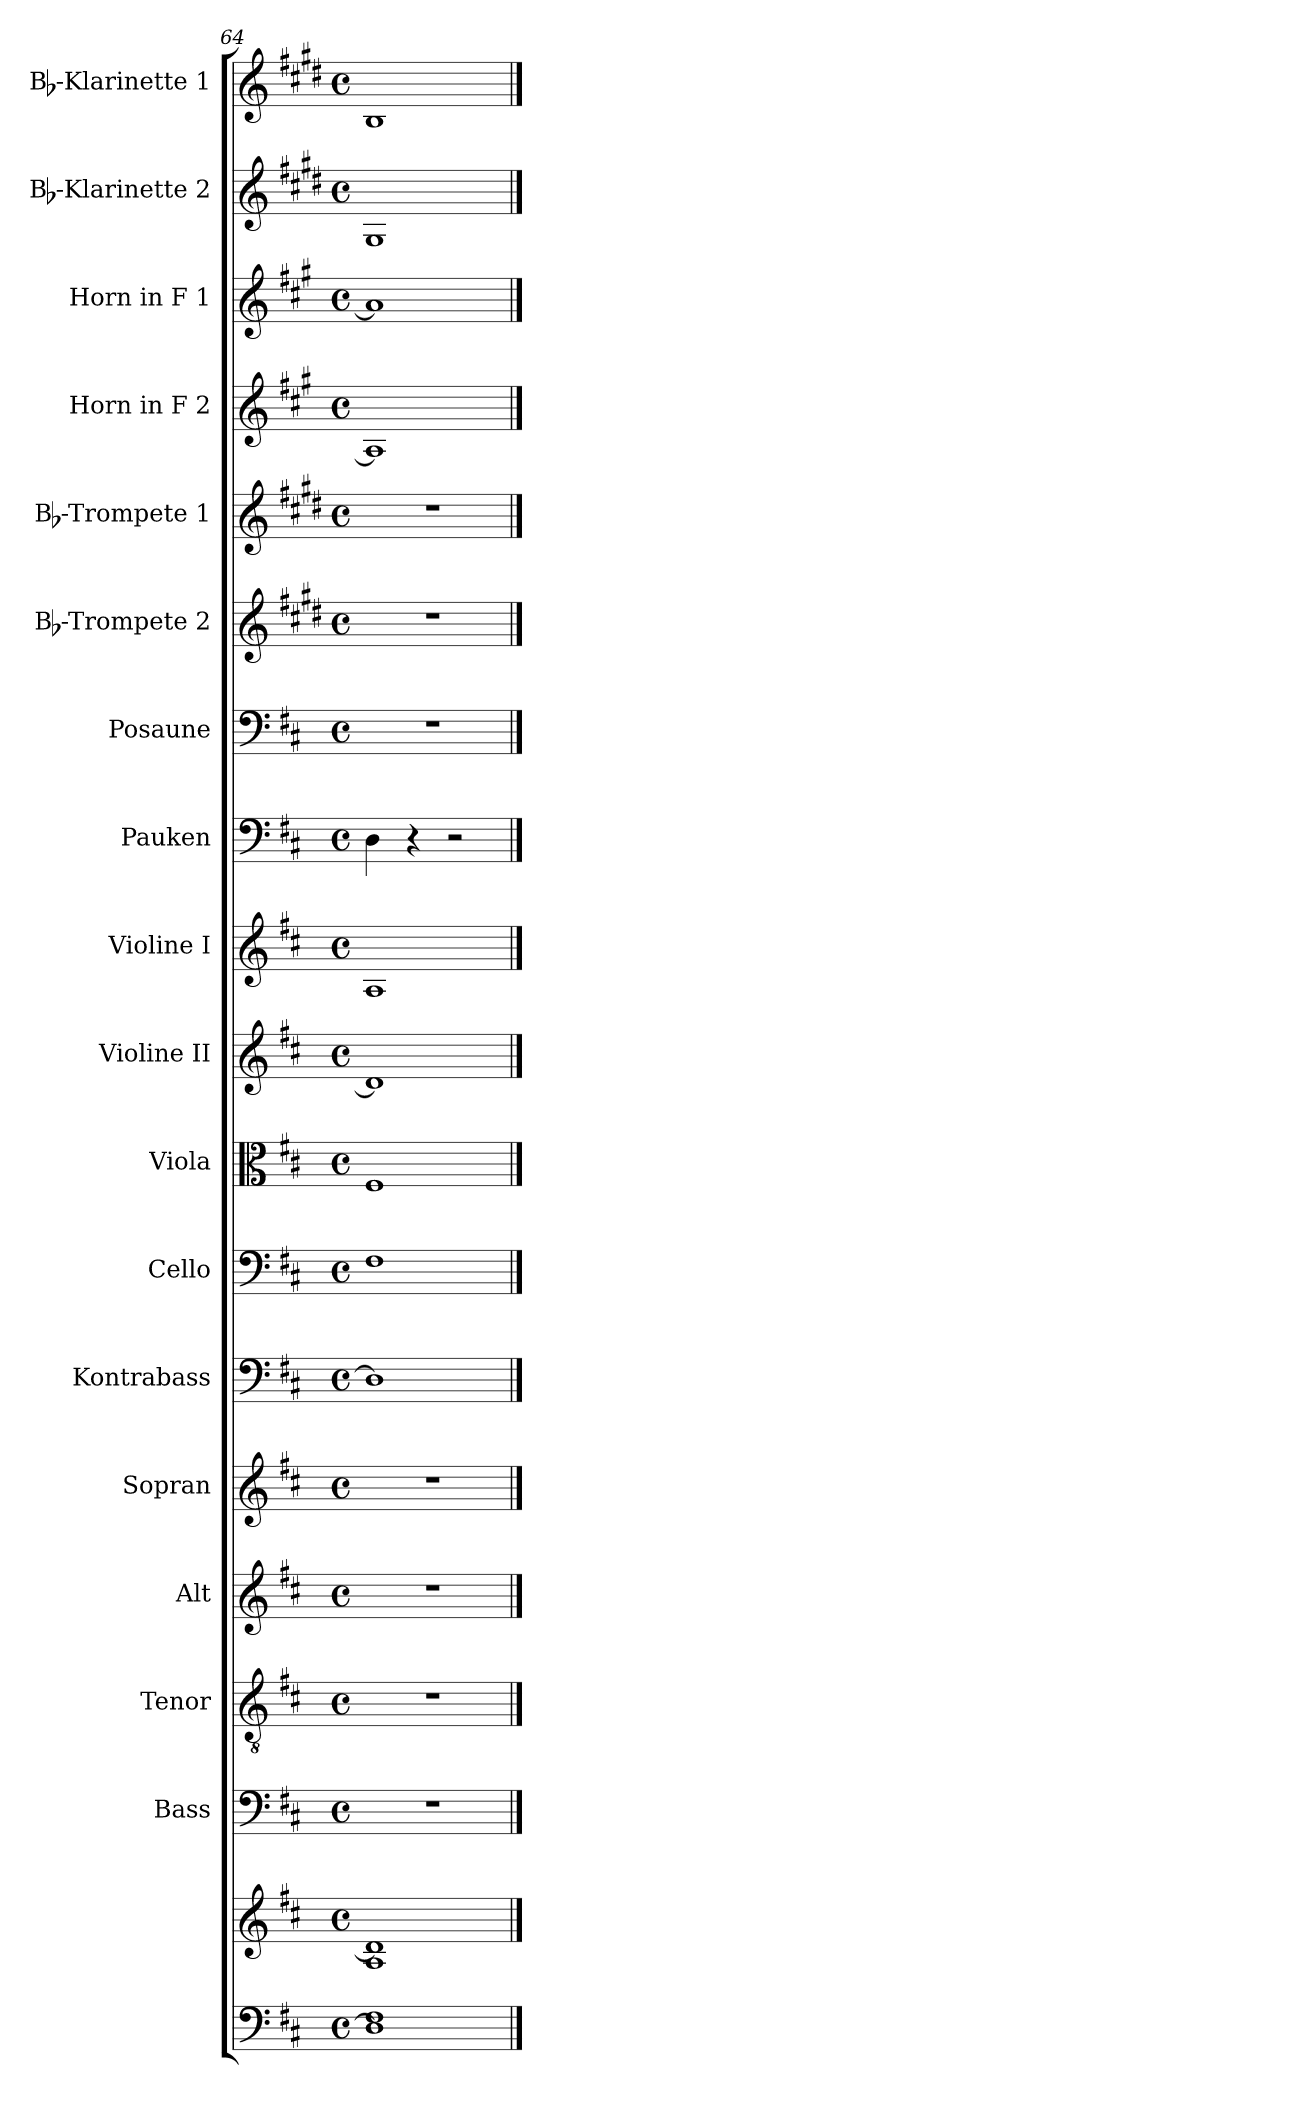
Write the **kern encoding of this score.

**kern	**kern	**kern	**kern	**kern	**kern	**kern	**kern	**kern	**kern	**kern	**kern	**kern	**kern	**kern	**kern	**kern	**kern	**kern
*part18	*part18	*part17	*part16	*part15	*part14	*part13	*part12	*part11	*part10	*part9	*part8	*part7	*part6	*part5	*part4	*part3	*part2	*part1
*staff19	*staff18	*staff17	*staff16	*staff15	*staff14	*staff13	*staff12	*staff11	*staff10	*staff9	*staff8	*staff7	*staff6	*staff5	*staff4	*staff3	*staff2	*staff1
*	*	*I"Bass	*I"Tenor	*I"Alt	*I"Sopran	*I"Kontrabass	*I"Cello	*I"Viola	*I"Violine II	*I"Violine I	*I"Pauken	*I"Posaune	*I"Bb-Trompete 2	*I"Bb-Trompete 1	*I"Horn in F 2	*I"Horn in F 1	*I"Bb-Klarinette 2	*I"Bb-Klarinette 1
*	*	*I'B.	*I'T.	*I'A.	*I'S.	*I'Kb.	*	*I'Vla.	*I'Vl. II	*I'Vl. I	*I'Pk.	*I'Pos.	*I'Bb Trp. 2	*I'Bb Trp. 1	*	*	*I'Bb Kl. 2	*I'Bb Kl. 1
*clefF4	*clefG2	*clefF4	*clefGv2	*clefG2	*clefG2	*clefF4	*clefF4	*clefC3	*clefG2	*clefG2	*clefF4	*clefF4	*clefG2	*clefG2	*clefG2	*clefG2	*clefG2	*clefG2
*	*	*	*	*	*	*ITrd7c12	*	*	*	*	*	*	*ITrd1c2	*ITrd1c2	*ITrd4c7	*ITrd4c7	*ITrd1c2	*ITrd1c2
*k[f#c#]	*k[f#c#]	*k[f#c#]	*k[f#c#]	*k[f#c#]	*k[f#c#]	*k[f#c#]	*k[f#c#]	*k[f#c#]	*k[f#c#]	*k[f#c#]	*k[f#c#]	*k[f#c#]	*k[f#c#]	*k[f#c#]	*k[f#c#]	*k[f#c#]	*k[f#c#]	*k[f#c#]
*D:	*D:	*D:	*D:	*D:	*D:	*D:	*D:	*D:	*D:	*D:	*D:	*D:	*D:	*D:	*D:	*D:	*D:	*D:
*M4/4	*M4/4	*M4/4	*M4/4	*M4/4	*M4/4	*M4/4	*M4/4	*M4/4	*M4/4	*M4/4	*M4/4	*M4/4	*M4/4	*M4/4	*M4/4	*M4/4	*M4/4	*M4/4
*met(c)	*met(c)	*met(c)	*met(c)	*met(c)	*met(c)	*met(c)	*met(c)	*met(c)	*met(c)	*met(c)	*met(c)	*met(c)	*met(c)	*met(c)	*met(c)	*met(c)	*met(c)	*met(c)
=64	=64	=64	=64	=64	=64	=64	=64	=64	=64	=64	=64	=64	=64	=64	=64	=64	=64	=64
*^	*^	*	*	*	*	*	*	*	*	*	*	*	*	*	*	*	*	*
1F#	1D]	1d]	1A	1r	1r	1r	1r	1DD]	1F#	1F#	1d]	1A	4D\	1r	1r	1r	1D]	1d]	1F#	1A
.	.	.	.	.	.	.	.	.	.	.	.	.	4r	.	.	.	.	.	.	.
.	.	.	.	.	.	.	.	.	.	.	.	.	2r	.	.	.	.	.	.	.
*v	*v	*	*	*	*	*	*	*	*	*	*	*	*	*	*	*	*	*	*	*
*	*v	*v	*	*	*	*	*	*	*	*	*	*	*	*	*	*	*	*	*
==	==	==	==	==	==	==	==	==	==	==	==	==	==	==	==	==	==	==
*-	*-	*-	*-	*-	*-	*-	*-	*-	*-	*-	*-	*-	*-	*-	*-	*-	*-	*-
